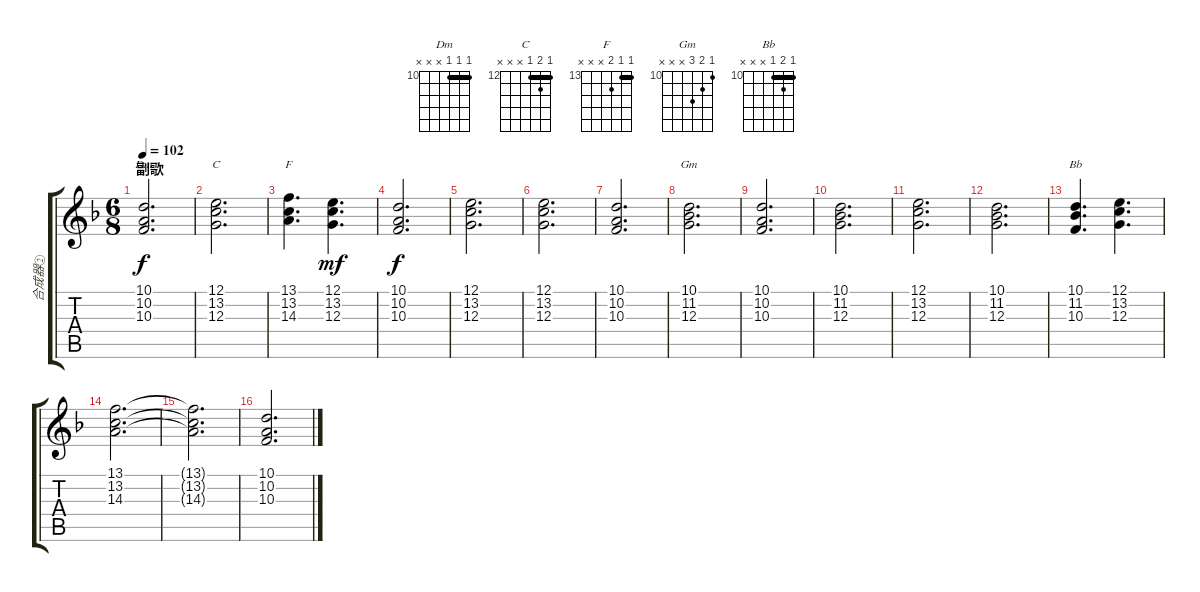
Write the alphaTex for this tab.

\track ("合成器②" "合成器②") {instrument synthvoice}
\staff {score tabs}
\tuning (E4 B3 G3 D3 A2 E2) {hide}
\chord ("Dm" 10 10 10 x x x) {firstfret 10 barre 10}
\chord ("C" 12 13 12 x x x) {firstfret 12 barre 12}
\chord ("F" 13 13 14 x x x) {firstfret 13 barre 13}
\chord ("Gm" 10 11 12 x x x) {firstfret 10}
\chord ("Bb" 10 11 10 x x x) {firstfret 10 barre 10}
\ts (6 8)
\section ("" "副歌")
\tempo 102
\clef g2
\ks f
(10.1 10.2 10.3).2{d ch "Dm" dy f} |
(12.1 13.2 12.3).2{d ch "C"} |
(13.1 13.2 14.3).4{d ch "F"} (12.1 13.2 12.3).4{d dy mf} |
(10.1 10.2 10.3).2{d dy f} |
(12.1 13.2 12.3).2{d} |
(12.1 13.2 12.3).2{d} |
(10.1 10.2 10.3).2{d} |
(10.1 11.2 12.3).2{d ch "Gm"} |
(10.1 10.2 10.3).2{d} |
(10.1 11.2 12.3).2{d} |
(12.1 13.2 12.3).2{d} |
(10.1 11.2 12.3).2{d} |
(10.1 11.2 10.3).4{d ch "Bb"} (12.1 13.2 12.3).4{d} |
(13.1 13.2 14.3).2{d} |
(13.1{t} 13.2{t} 14.3{t}).2{d} |
(10.1 10.2 10.3).2{d}
